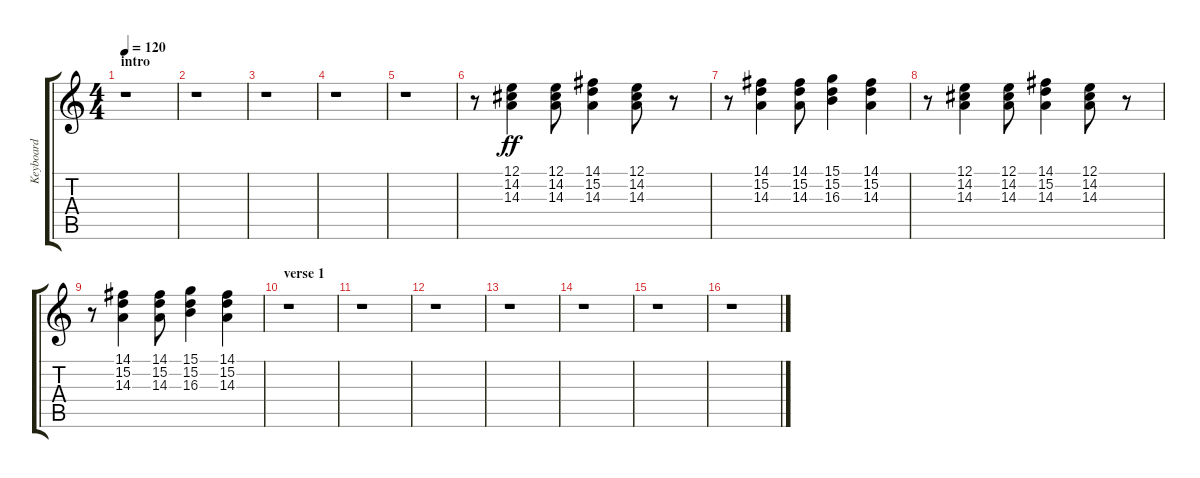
\track ("Keyboard" "Keyboard") {instrument pad3polysynth}
\staff {score tabs}
\tuning (E4 B3 G3 D3 A2 E2) {hide}
\ts (4 4)
\section ("" "intro")
\tempo 120
\clef g2
\ks c
r.1{dy ff instrument pad3polysynth} |
r.1 |
r.1 |
r.1 |
r.1 |
r.8 (12.1 14.2 14.3).4 (12.1 14.2 14.3).8 (14.1 15.2 14.3).4 (12.1 14.2 14.3).8 r.8 |
r.8 (14.1 15.2 14.3).4 (14.1 15.2 14.3).8 (15.1 15.2 16.3).4 (14.1 15.2 14.3).4 |
r.8 (12.1 14.2 14.3).4 (12.1 14.2 14.3).8 (14.1 15.2 14.3).4 (12.1 14.2 14.3).8 r.8 |
r.8 (14.1 15.2 14.3).4 (14.1 15.2 14.3).8 (15.1 15.2 16.3).4 (14.1 15.2 14.3).4 |
\section ("" "verse 1")
r.1 |
r.1 |
r.1 |
r.1 |
r.1 |
r.1 |
r.1
